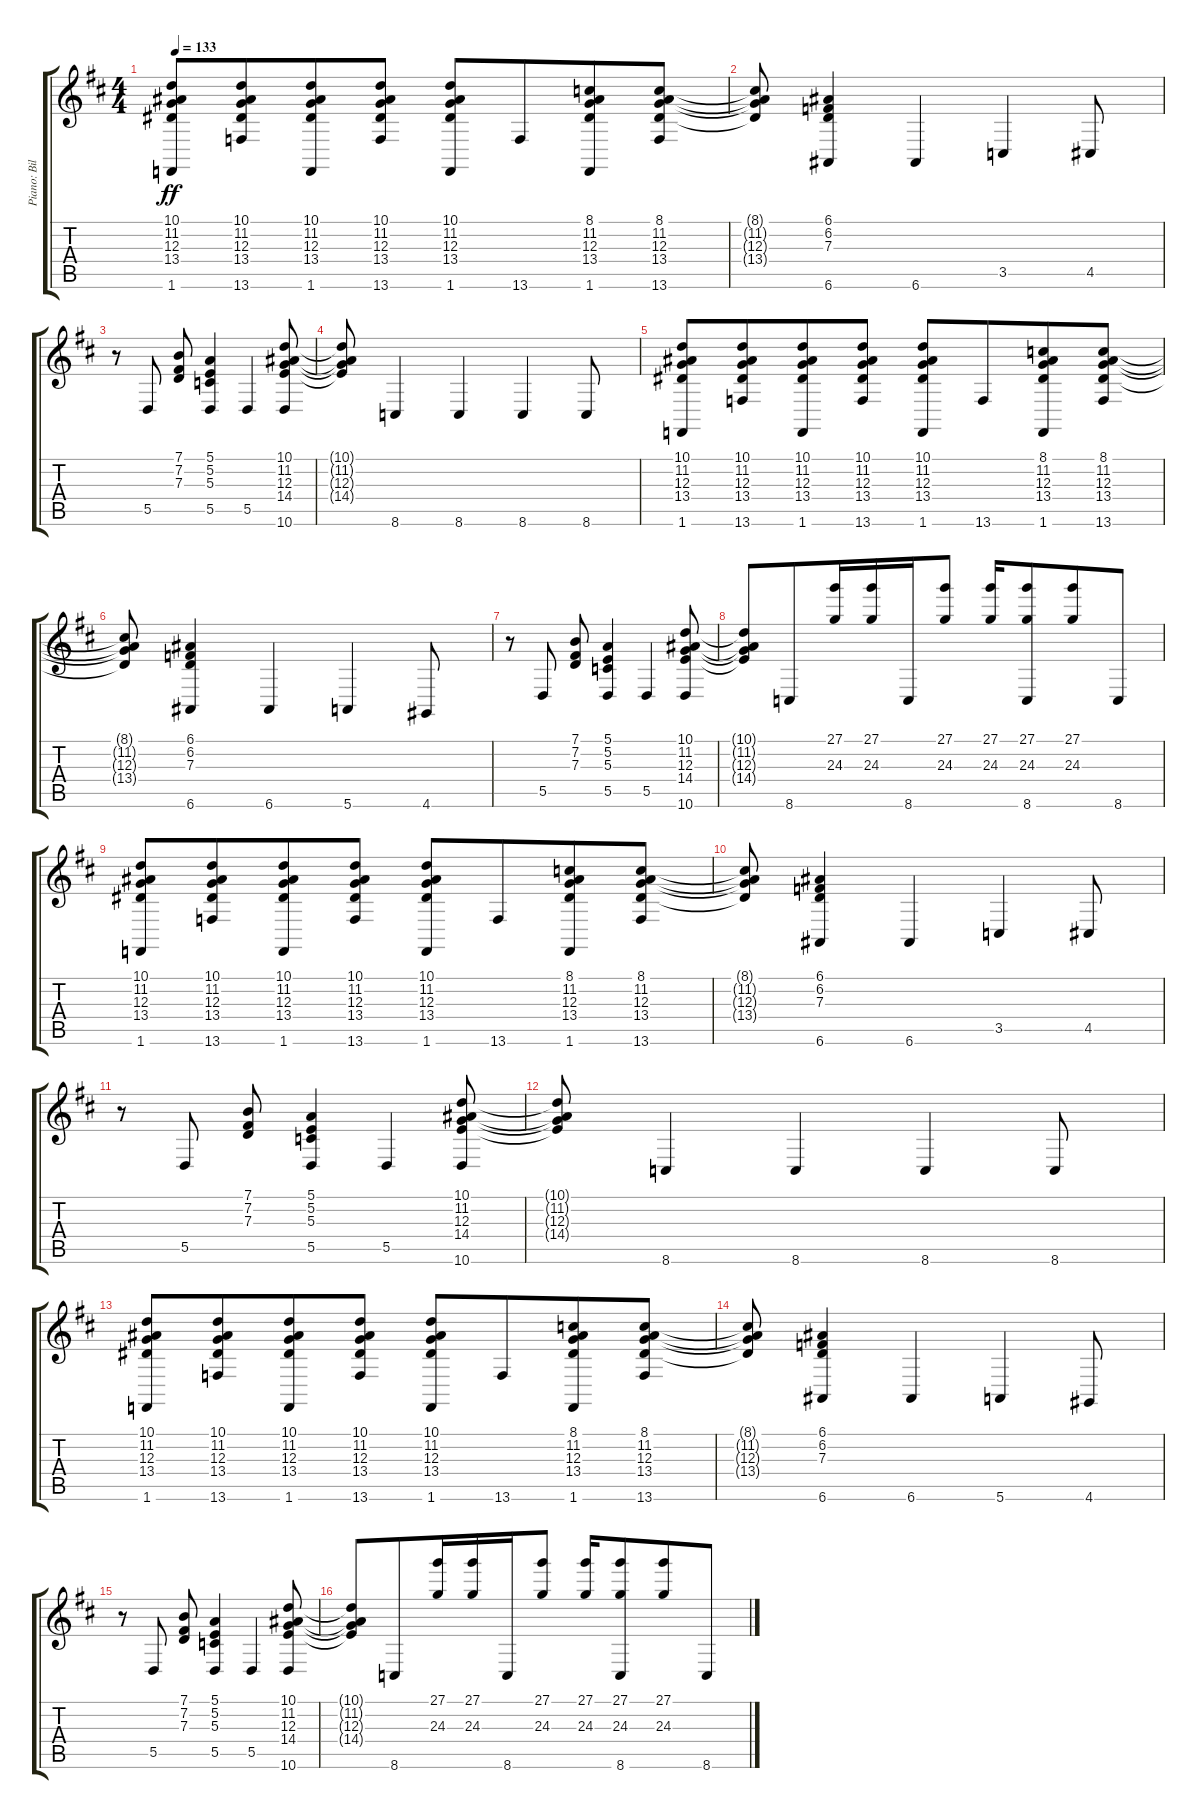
\track ("Piano: Billy" "Piano: Bil") {instrument acousticgrandpiano}
\staff {score tabs}
\tuning (E4 B3 G3 D3 A2 E2) {hide}
\ts (4 4)
\tempo 133
\clef g2
\ks d
(10.1 11.2 12.3 13.4 1.6).8{dy ff} (10.1 11.2 12.3 13.4 13.6).8{beam merge} (10.1 11.2 12.3 13.4 1.6).8 (10.1 11.2 12.3 13.4 13.6).8 (10.1 11.2 12.3 13.4 1.6).8 13.6.8{beam merge} (8.1 11.2 12.3 13.4 1.6).8 (8.1 11.2 12.3 13.4 13.6).8 |
(8.1{t} 11.2{t} 12.3{t} 13.4{t}).8 (6.1 6.2 7.3 6.6).4 6.6.4 3.5.4 4.5.8 |
r.8 5.5.8 (7.1 7.2 7.3).8 (5.1 5.2 5.3 5.5).4 5.5.4 (10.1 11.2 12.3 14.4 10.6).8 |
(10.1{t} 11.2{t} 12.3{t} 14.4{t}).8 8.6.4 8.6.4 8.6.4 8.6.8 |
(10.1 11.2 12.3 13.4 1.6).8 (10.1 11.2 12.3 13.4 13.6).8{beam merge} (10.1 11.2 12.3 13.4 1.6).8 (10.1 11.2 12.3 13.4 13.6).8 (10.1 11.2 12.3 13.4 1.6).8 13.6.8{beam merge} (8.1 11.2 12.3 13.4 1.6).8 (8.1 11.2 12.3 13.4 13.6).8 |
(8.1{t} 11.2{t} 12.3{t} 13.4{t}).8 (6.1 6.2 7.3 6.6).4 6.6.4 5.6.4 4.6.8 |
r.8 5.5.8 (7.1 7.2 7.3).8 (5.1 5.2 5.3 5.5).4 5.5.4 (10.1 11.2 12.3 14.4 10.6).8 |
(10.1{t} 11.2{t} 12.3{t} 14.4{t}).8 8.6.8{beam merge} (27.1 24.3).16 (27.1 24.3).16 8.6.16 (27.1 24.3).8 (27.1 24.3).16 (27.1 24.3 8.6).8{beam merge} (27.1 24.3).8 8.6.8 |
(10.1 11.2 12.3 13.4 1.6).8 (10.1 11.2 12.3 13.4 13.6).8{beam merge} (10.1 11.2 12.3 13.4 1.6).8 (10.1 11.2 12.3 13.4 13.6).8 (10.1 11.2 12.3 13.4 1.6).8 13.6.8{beam merge} (8.1 11.2 12.3 13.4 1.6).8 (8.1 11.2 12.3 13.4 13.6).8 |
(8.1{t} 11.2{t} 12.3{t} 13.4{t}).8 (6.1 6.2 7.3 6.6).4 6.6.4 3.5.4 4.5.8 |
r.8 5.5.8 (7.1 7.2 7.3).8 (5.1 5.2 5.3 5.5).4 5.5.4 (10.1 11.2 12.3 14.4 10.6).8 |
(10.1{t} 11.2{t} 12.3{t} 14.4{t}).8 8.6.4 8.6.4 8.6.4 8.6.8 |
(10.1 11.2 12.3 13.4 1.6).8 (10.1 11.2 12.3 13.4 13.6).8{beam merge} (10.1 11.2 12.3 13.4 1.6).8 (10.1 11.2 12.3 13.4 13.6).8 (10.1 11.2 12.3 13.4 1.6).8 13.6.8{beam merge} (8.1 11.2 12.3 13.4 1.6).8 (8.1 11.2 12.3 13.4 13.6).8 |
(8.1{t} 11.2{t} 12.3{t} 13.4{t}).8 (6.1 6.2 7.3 6.6).4 6.6.4 5.6.4 4.6.8 |
r.8 5.5.8 (7.1 7.2 7.3).8 (5.1 5.2 5.3 5.5).4 5.5.4 (10.1 11.2 12.3 14.4 10.6).8 |
(10.1{t} 11.2{t} 12.3{t} 14.4{t}).8 8.6.8{beam merge} (27.1 24.3).16 (27.1 24.3).16 8.6.16 (27.1 24.3).8 (27.1 24.3).16 (27.1 24.3 8.6).8{beam merge} (27.1 24.3).8 8.6.8
